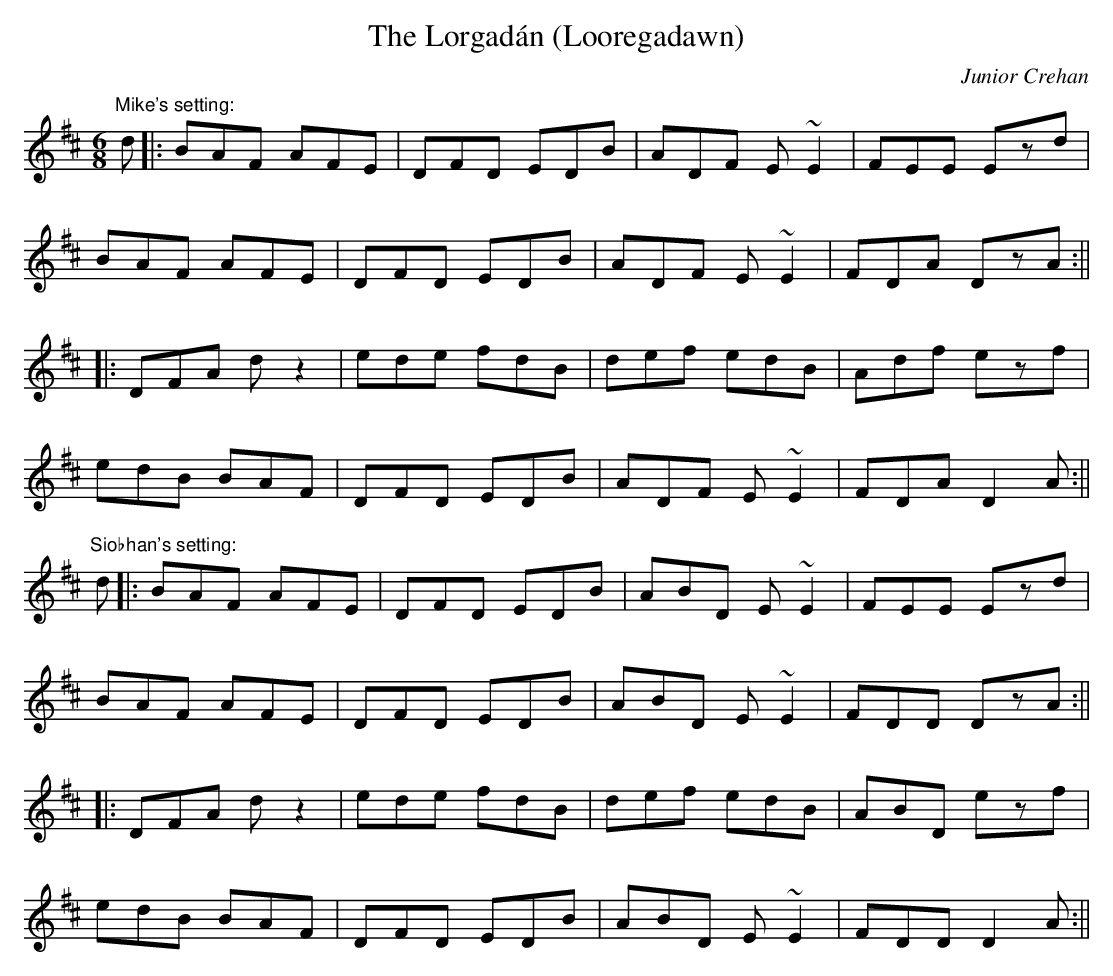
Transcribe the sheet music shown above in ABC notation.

X:1
T:The Lorgadán (Looregadawn)
M:6/8
L:1/8
C:Junior Crehan
K:D
"Mike's setting:"
d|:BAF AFE|DFD EDB|ADF E~E2|FEE Ezd|
BAF AFE|DFD EDB|ADF E~E2|FDA DzA:||
|:DFA dz2|ede fdB|def edB|Adf ezf|
edB BAF|DFD EDB|ADF E~E2|FDA D2A:||
"Siobhan's setting:"
d|:BAF AFE|DFD EDB|ABD E~E2|FEE Ezd|
BAF AFE|DFD EDB|ABD E~E2|FDD DzA:||
|:DFA dz2|ede fdB|def edB|ABD ezf|
edB BAF|DFD EDB|ABD E~E2|FDD D2A:||
